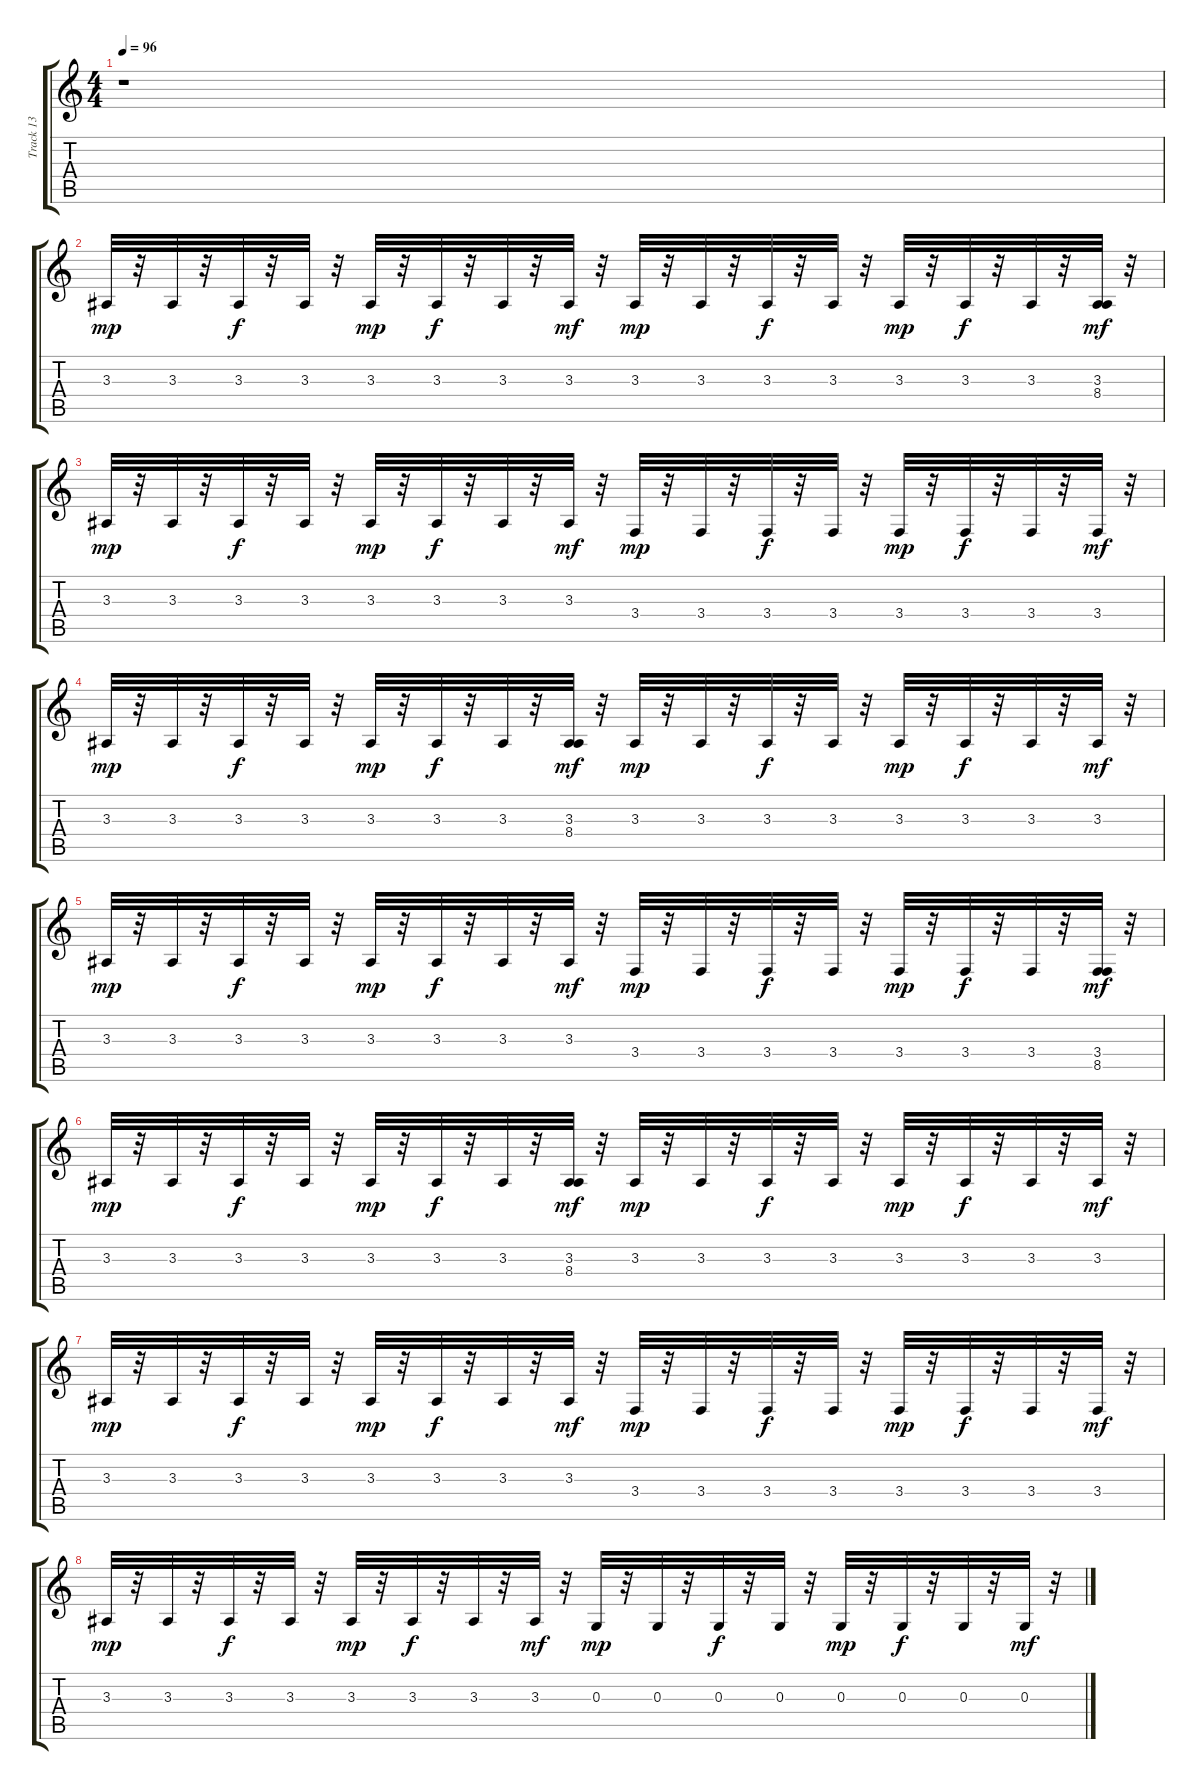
\track ("Track 13" "Track 13") {instrument lead8bassandlead}
\staff {score tabs}
\tuning (E4 B3 G3 D3 A2 E2) {hide}
\ts (4 4)
\tempo 96
\clef g2
\ks c
r.1{dy pp} |
3.3.32{dy mp} r.32 3.3.32 r.32 3.3.32{dy f} r.32 3.3.32 r.32 3.3.32{dy mp} r.32 3.3.32{dy f} r.32 3.3.32 r.32 3.3.32{dy mf} r.32 3.3.32{dy mp} r.32 3.3.32 r.32 3.3.32{dy f} r.32 3.3.32 r.32 3.3.32{dy mp} r.32 3.3.32{dy f} r.32 3.3.32 r.32 (3.3 8.4).32{dy mf} r.32 |
3.3.32{dy mp} r.32 3.3.32 r.32 3.3.32{dy f} r.32 3.3.32 r.32 3.3.32{dy mp} r.32 3.3.32{dy f} r.32 3.3.32 r.32 3.3.32{dy mf} r.32 3.4.32{dy mp} r.32 3.4.32 r.32 3.4.32{dy f} r.32 3.4.32 r.32 3.4.32{dy mp} r.32 3.4.32{dy f} r.32 3.4.32 r.32 3.4.32{dy mf} r.32 |
3.3.32{dy mp} r.32 3.3.32 r.32 3.3.32{dy f} r.32 3.3.32 r.32 3.3.32{dy mp} r.32 3.3.32{dy f} r.32 3.3.32 r.32 (3.3 8.4).32{dy mf} r.32 3.3.32{dy mp} r.32 3.3.32 r.32 3.3.32{dy f} r.32 3.3.32 r.32 3.3.32{dy mp} r.32 3.3.32{dy f} r.32 3.3.32 r.32 3.3.32{dy mf} r.32 |
3.3.32{dy mp} r.32 3.3.32 r.32 3.3.32{dy f} r.32 3.3.32 r.32 3.3.32{dy mp} r.32 3.3.32{dy f} r.32 3.3.32 r.32 3.3.32{dy mf} r.32 3.4.32{dy mp} r.32 3.4.32 r.32 3.4.32{dy f} r.32 3.4.32 r.32 3.4.32{dy mp} r.32 3.4.32{dy f} r.32 3.4.32 r.32 (3.4 8.5).32{dy mf} r.32 |
3.3.32{dy mp} r.32 3.3.32 r.32 3.3.32{dy f} r.32 3.3.32 r.32 3.3.32{dy mp} r.32 3.3.32{dy f} r.32 3.3.32 r.32 (3.3 8.4).32{dy mf} r.32 3.3.32{dy mp} r.32 3.3.32 r.32 3.3.32{dy f} r.32 3.3.32 r.32 3.3.32{dy mp} r.32 3.3.32{dy f} r.32 3.3.32 r.32 3.3.32{dy mf} r.32 |
3.3.32{dy mp} r.32 3.3.32 r.32 3.3.32{dy f} r.32 3.3.32 r.32 3.3.32{dy mp} r.32 3.3.32{dy f} r.32 3.3.32 r.32 3.3.32{dy mf} r.32 3.4.32{dy mp} r.32 3.4.32 r.32 3.4.32{dy f} r.32 3.4.32 r.32 3.4.32{dy mp} r.32 3.4.32{dy f} r.32 3.4.32 r.32 3.4.32{dy mf} r.32 |
3.3.32{dy mp} r.32 3.3.32 r.32 3.3.32{dy f} r.32 3.3.32 r.32 3.3.32{dy mp} r.32 3.3.32{dy f} r.32 3.3.32 r.32 3.3.32{dy mf} r.32 0.3.32{dy mp} r.32 0.3.32 r.32 0.3.32{dy f} r.32 0.3.32 r.32 0.3.32{dy mp} r.32 0.3.32{dy f} r.32 0.3.32 r.32 0.3.32{dy mf} r.32
